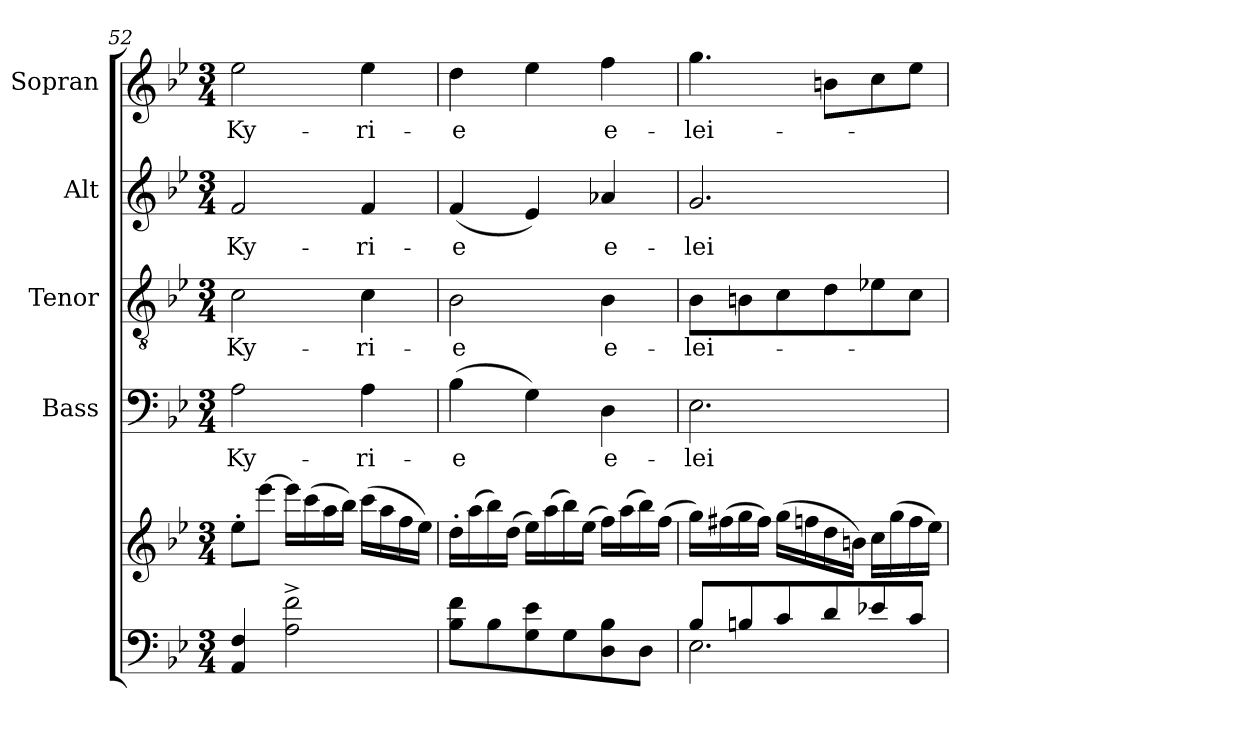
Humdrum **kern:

**kern	**kern	**kern	**text	**kern	**text	**kern	**text	**kern	**text
*part5	*part5	*part4	*part4	*part3	*part3	*part2	*part2	*part1	*part1
*staff6	*staff5	*staff4	*staff4	*staff3	*staff3	*staff2	*staff2	*staff1	*staff1
*	*	*I"Bass	*	*I"Tenor	*	*I"Alt	*	*I"Sopran	*
*	*	*I'B.	*	*I'T.	*	*I'A.	*	*I'S.	*
*clefF4	*clefG2	*clefF4	*	*clefGv2	*	*clefG2	*	*clefG2	*
*k[b-e-]	*k[b-e-]	*k[b-e-]	*	*k[b-e-]	*	*k[b-e-]	*	*k[b-e-]	*
*B-:	*B-:	*B-:	*	*B-:	*	*B-:	*	*B-:	*
*M3/4	*M3/4	*M3/4	*	*M3/4	*	*M3/4	*	*M3/4	*
=52	=52	=52	=52	=52	=52	=52	=52	=52	=52
!	!	!	!LO:LY:b	!	!LO:LY:b	!	!LO:LY:b	!	!LO:LY:b
4AA/ 4F/	8ee-'>\L	2A\	Ky-	2c\	Ky-	2f/	Ky-	2ee-\	Ky-
.	[8eee-\J	.	.	.	.	.	.	.	.
2A\^> 2f\^>	16eee-\LL]	.	.	.	.	.	.	.	.
.	(>16ccc\	.	.	.	.	.	.	.	.
.	16aa\	.	.	.	.	.	.	.	.
.	16bb-\JJ)	.	.	.	.	.	.	.	.
!	!	!	!LO:LY:b	!	!LO:LY:b	!	!LO:LY:b	!	!LO:LY:b
.	(>16ccc\LL	4A\	-ri-	4c\	-ri-	4f/	-ri-	4ee-\	-ri-
.	16aa\	.	.	.	.	.	.	.	.
.	16ff\	.	.	.	.	.	.	.	.
.	16ee-\JJ)	.	.	.	.	.	.	.	.
=53	=53	=53	=53	=53	=53	=53	=53	=53	=53
!	!	!	!LO:LY:b	!	!LO:LY:b	!	!LO:LY:b	!	!LO:LY:b
8B-\ 8f\L	16dd'>\LL	(>4B-\	-e	2B-\	-e	(<4f/	-e	4dd\	-e
.	(>16aa\	.	.	.	.	.	.	.	.
8B-\	16bb-\)	.	.	.	.	.	.	.	.
.	(>16dd\JJ	.	.	.	.	.	.	.	.
8G\ 8e-\	16ee-\LL)	4G\)	.	.	.	4e-/)	.	4ee-\	.
.	(>16aa\	.	.	.	.	.	.	.	.
8G\	16bb-\)	.	.	.	.	.	.	.	.
.	(>16ee-\JJ	.	.	.	.	.	.	.	.
!	!	!	!LO:LY:b	!	!LO:LY:b	!	!LO:LY:b	!	!LO:LY:b
8D\ 8B-\	16ff\LL)	4D\	e-	4B-\	e-	4a-X/	e-	4ff\	e-
.	(>16aa\	.	.	.	.	.	.	.	.
8D\J	16bb-\)	.	.	.	.	.	.	.	.
.	(>16ff\JJ	.	.	.	.	.	.	.	.
=54	=54	=54	=54	=54	=54	=54	=54	=54	=54
*^	*	*	*	*	*	*	*	*	*
!	!	!	!	!LO:LY:b	!	!LO:LY:b	!	!LO:LY:b	!	!LO:LY:b
8B-/L	2.E-\	16gg\LL)	2.E-\	-lei-	8B-\L	-lei-	2.g/	-lei-	4.gg\	-lei-
.	.	(>16ff#X\	.	.	.	.	.	.	.	.
8Bn/	.	16gg\	.	.	8Bn\	.	.	.	.	.
.	.	16ff#\JJ)	.	.	.	.	.	.	.	.
8c/	.	(>16gg\LL	.	.	8c\	.	.	.	.	.
.	.	16ffn\	.	.	.	.	.	.	.	.
8d/	.	16dd\	.	.	8d\	.	.	.	8bn\L	.
.	.	16bn\JJ)	.	.	.	.	.	.	.	.
8e-X/	.	16cc\LL	.	.	8e-X\	.	.	.	8cc\	.
.	.	(>16gg\	.	.	.	.	.	.	.	.
8c/J	.	16ff\	.	.	8c\J	.	.	.	8ee-\J	.
.	.	16ee-\JJ)	.	.	.	.	.	.	.	.
*v	*v	*	*	*	*	*	*	*	*	*
=	=	=	=	=	=	=	=	=	=
*-	*-	*-	*-	*-	*-	*-	*-	*-	*-
